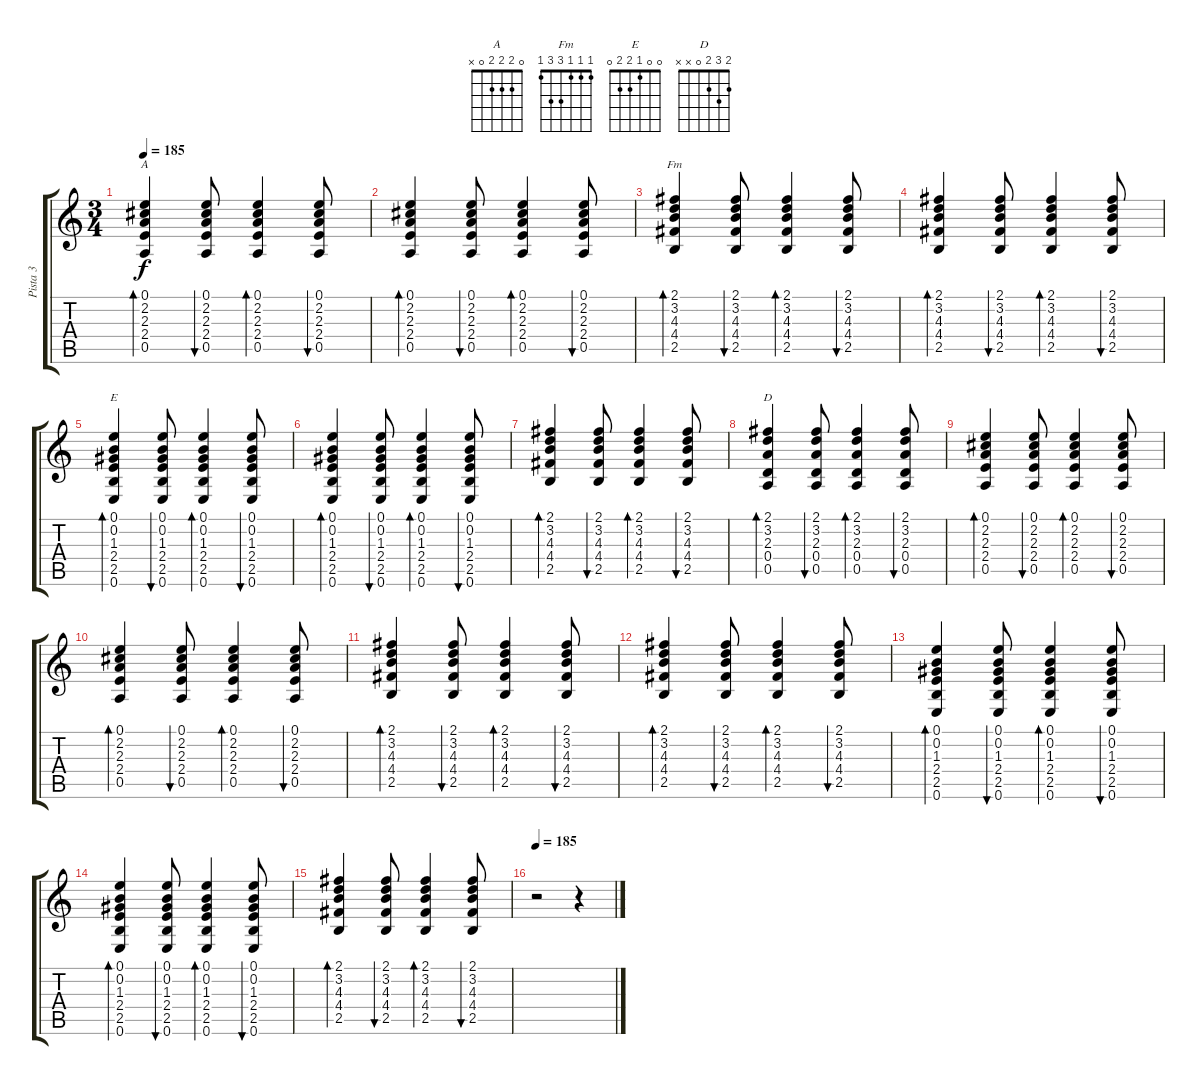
\track ("Pista 3" "Pista 3") {instrument acousticguitarsteel}
\staff {score tabs}
\tuning (E4 B3 G3 D3 A2 E2) {hide}
\chord ("A" 0 2 2 2 0 x)
\chord ("Fm" 1 1 1 3 3 1)
\chord ("E" 0 0 1 2 2 0)
\chord ("D" 2 3 2 0 x x)
\ts (3 4)
\tempo 185
\clef g2
\ks c
(0.1 2.2 2.3 2.4 0.5).4{bd 60 ch "A" dy f} (0.1 2.2 2.3 2.4 0.5).8{bu 60} (0.1 2.2 2.3 2.4 0.5).4{bd 60} (0.1 2.2 2.3 2.4 0.5).8{bu 60} |
(0.1 2.2 2.3 2.4 0.5).4{bd 60} (0.1 2.2 2.3 2.4 0.5).8{bu 60} (0.1 2.2 2.3 2.4 0.5).4{bd 60} (0.1 2.2 2.3 2.4 0.5).8{bu 60} |
(2.1 3.2 4.3 4.4 2.5).4{bd 60 ch "Fm"} (2.1 3.2 4.3 4.4 2.5).8{bu 60} (2.1 3.2 4.3 4.4 2.5).4{bd 60} (2.1 3.2 4.3 4.4 2.5).8{bu 60} |
(2.1 3.2 4.3 4.4 2.5).4{bd 60} (2.1 3.2 4.3 4.4 2.5).8{bu 60} (2.1 3.2 4.3 4.4 2.5).4{bd 60} (2.1 3.2 4.3 4.4 2.5).8{bu 60} |
(0.1 0.2 1.3 2.4 2.5 0.6).4{bd 60 ch "E"} (0.1 0.2 1.3 2.4 2.5 0.6).8{bu 60} (0.1 0.2 1.3 2.4 2.5 0.6).4{bd 60} (0.1 0.2 1.3 2.4 2.5 0.6).8{bu 60} |
(0.1 0.2 1.3 2.4 2.5 0.6).4{bd 60} (0.1 0.2 1.3 2.4 2.5 0.6).8{bu 60} (0.1 0.2 1.3 2.4 2.5 0.6).4{bd 60} (0.1 0.2 1.3 2.4 2.5 0.6).8{bu 60} |
(2.1 3.2 4.3 4.4 2.5).4{bd 60} (2.1 3.2 4.3 4.4 2.5).8{bu 60} (2.1 3.2 4.3 4.4 2.5).4{bd 60} (2.1 3.2 4.3 4.4 2.5).8{bu 60} |
(2.1 3.2 2.3 0.4 0.5).4{bd 60 ch "D"} (2.1 3.2 2.3 0.4 0.5).8{bu 60} (2.1 3.2 2.3 0.4 0.5).4{bd 60} (2.1 3.2 2.3 0.4 0.5).8{bu 60} |
(0.1 2.2 2.3 2.4 0.5).4{bd 60} (0.1 2.2 2.3 2.4 0.5).8{bu 60} (0.1 2.2 2.3 2.4 0.5).4{bd 60} (0.1 2.2 2.3 2.4 0.5).8{bu 60} |
(0.1 2.2 2.3 2.4 0.5).4{bd 60} (0.1 2.2 2.3 2.4 0.5).8{bu 60} (0.1 2.2 2.3 2.4 0.5).4{bd 60} (0.1 2.2 2.3 2.4 0.5).8{bu 60} |
(2.1 3.2 4.3 4.4 2.5).4{bd 60} (2.1 3.2 4.3 4.4 2.5).8{bu 60} (2.1 3.2 4.3 4.4 2.5).4{bd 60} (2.1 3.2 4.3 4.4 2.5).8{bu 60} |
(2.1 3.2 4.3 4.4 2.5).4{bd 60} (2.1 3.2 4.3 4.4 2.5).8{bu 60} (2.1 3.2 4.3 4.4 2.5).4{bd 60} (2.1 3.2 4.3 4.4 2.5).8{bu 60} |
(0.1 0.2 1.3 2.4 2.5 0.6).4{bd 60} (0.1 0.2 1.3 2.4 2.5 0.6).8{bu 60} (0.1 0.2 1.3 2.4 2.5 0.6).4{bd 60} (0.1 0.2 1.3 2.4 2.5 0.6).8{bu 60} |
(0.1 0.2 1.3 2.4 2.5 0.6).4{bd 60} (0.1 0.2 1.3 2.4 2.5 0.6).8{bu 60} (0.1 0.2 1.3 2.4 2.5 0.6).4{bd 60} (0.1 0.2 1.3 2.4 2.5 0.6).8{bu 60} |
(2.1 3.2 4.3 4.4 2.5).4{bd 60} (2.1 3.2 4.3 4.4 2.5).8{bu 60} (2.1 3.2 4.3 4.4 2.5).4{bd 60} (2.1 3.2 4.3 4.4 2.5).8{bu 60} |
\tempo 185
r.2 r.4
